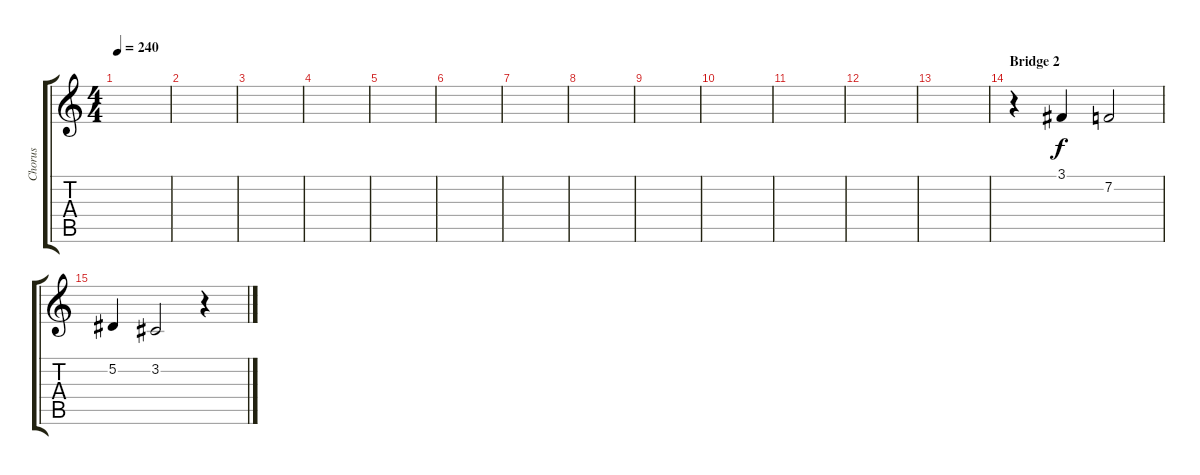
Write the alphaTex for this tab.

\track ("Chorus" "Chorus") {instrument lead6voice}
\staff {score tabs}
\tuning (Eb4 Bb3 Gb3 Db3 Ab2 Eb2) {hide}
\ts (4 4)
\tempo 240
\clef g2
\ks c
|
|
|
|
|
|
|
|
|
|
|
|
|
\section ("" "Bridge 2")
r.4 3.1.4 7.2.2 |
5.2.4 3.2.2 r.4
